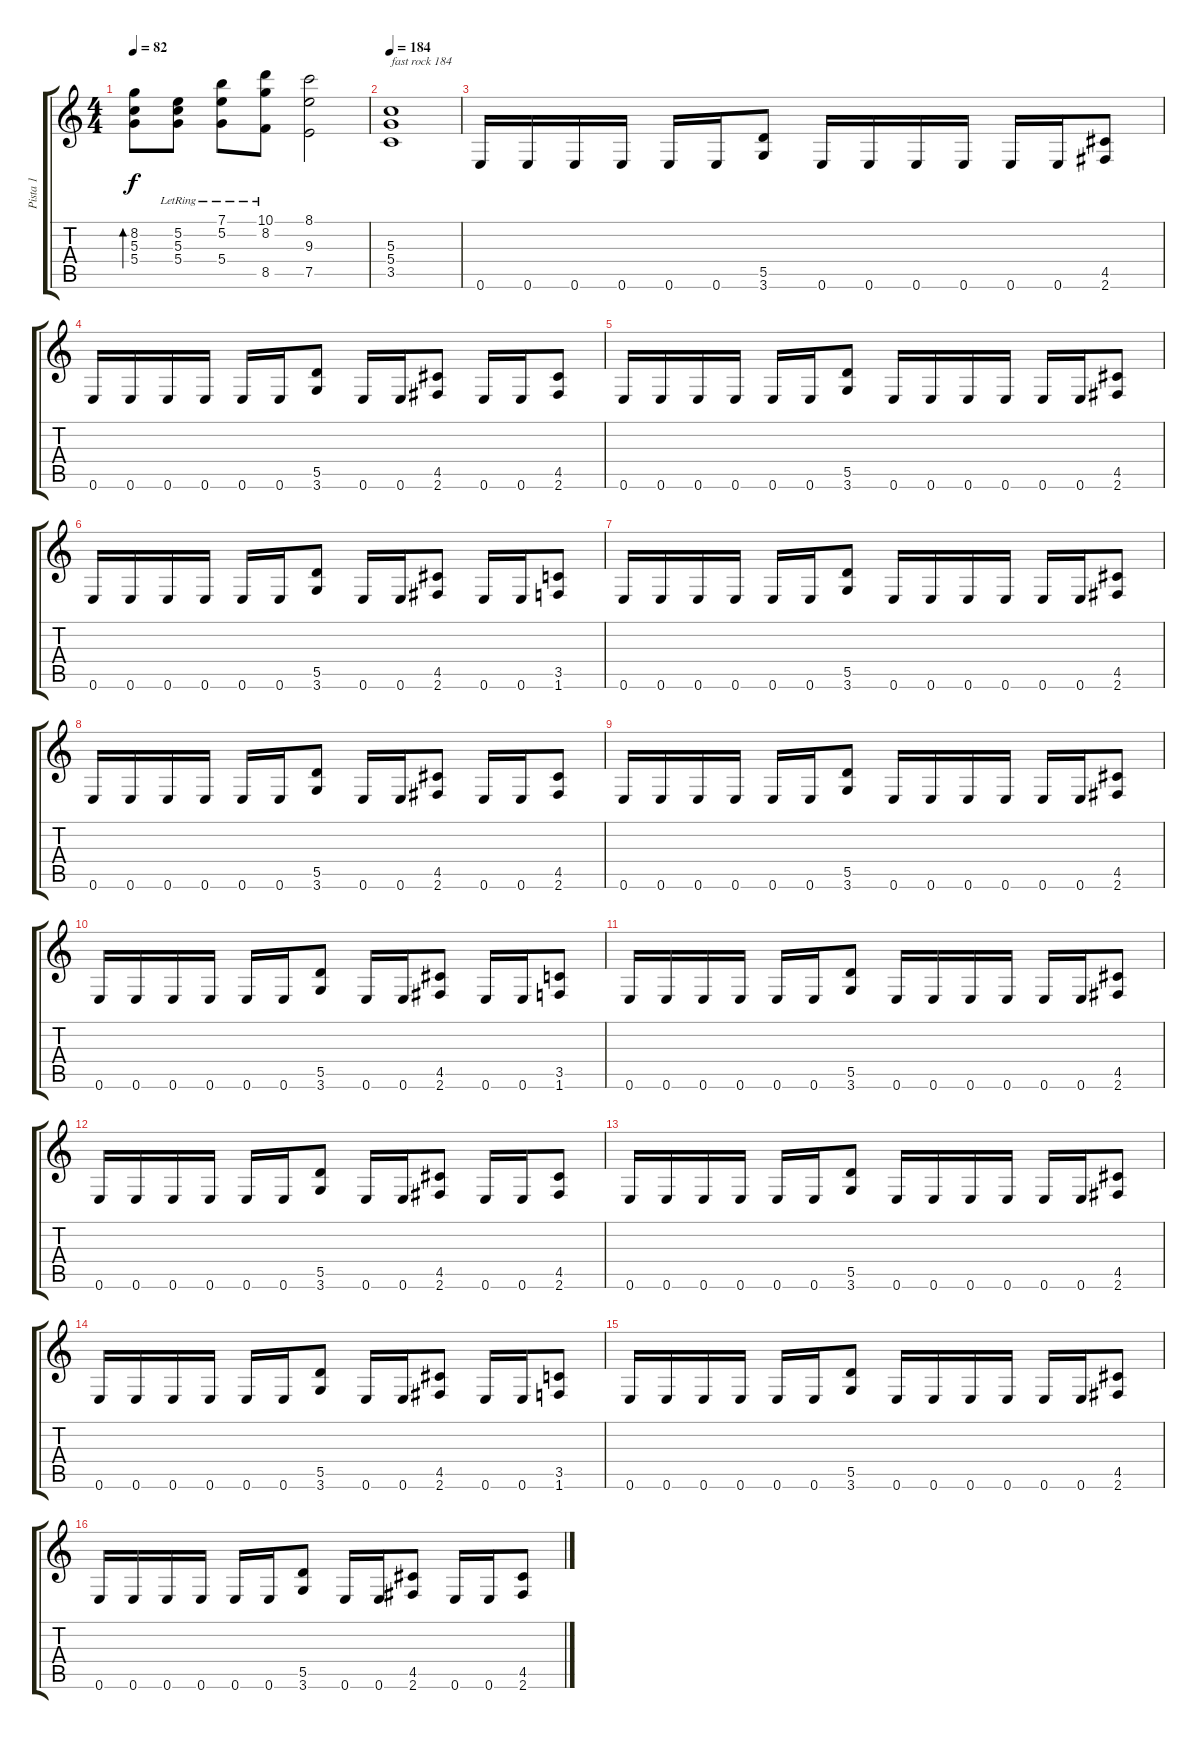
\track ("Pista 1" "Pista 1") {instrument overdrivenguitar}
\staff {score tabs}
\tuning (E4 B3 G3 D3 A2 E2) {hide}
\ts (4 4)
\tempo 82
\clef g2
\ks c
(8.2 5.3 5.4).8{bd 30 dy f} (5.2 5.3{lr} 5.4).8 (7.1 5.2 5.4{lr}).8 (10.1 8.2{lr} 8.5).8 (8.1 9.3 7.5).2 |
\tempo 184
(5.3 5.4 3.5).1{txt "fast rock 184" volume 16 instrument overdrivenguitar} |
0.6.16 0.6.16 0.6.16 0.6.16 0.6.16 0.6.16 (5.5 3.6).8 0.6.16 0.6.16 0.6.16 0.6.16 0.6.16 0.6.16 (4.5 2.6).8 |
0.6.16 0.6.16 0.6.16 0.6.16 0.6.16 0.6.16 (5.5 3.6).8 0.6.16 0.6.16 (4.5 2.6).8 0.6.16 0.6.16 (4.5 2.6).8 |
0.6.16 0.6.16 0.6.16 0.6.16 0.6.16 0.6.16 (5.5 3.6).8 0.6.16 0.6.16 0.6.16 0.6.16 0.6.16 0.6.16 (4.5 2.6).8 |
0.6.16 0.6.16 0.6.16 0.6.16 0.6.16 0.6.16 (5.5 3.6).8 0.6.16 0.6.16 (4.5 2.6).8 0.6.16 0.6.16 (3.5 1.6).8 |
0.6.16 0.6.16 0.6.16 0.6.16 0.6.16 0.6.16 (5.5 3.6).8 0.6.16 0.6.16 0.6.16 0.6.16 0.6.16 0.6.16 (4.5 2.6).8 |
0.6.16 0.6.16 0.6.16 0.6.16 0.6.16 0.6.16 (5.5 3.6).8 0.6.16 0.6.16 (4.5 2.6).8 0.6.16 0.6.16 (4.5 2.6).8 |
0.6.16 0.6.16 0.6.16 0.6.16 0.6.16 0.6.16 (5.5 3.6).8 0.6.16 0.6.16 0.6.16 0.6.16 0.6.16 0.6.16 (4.5 2.6).8 |
0.6.16 0.6.16 0.6.16 0.6.16 0.6.16 0.6.16 (5.5 3.6).8 0.6.16 0.6.16 (4.5 2.6).8 0.6.16 0.6.16 (3.5 1.6).8 |
0.6.16 0.6.16 0.6.16 0.6.16 0.6.16 0.6.16 (5.5 3.6).8 0.6.16 0.6.16 0.6.16 0.6.16 0.6.16 0.6.16 (4.5 2.6).8 |
0.6.16 0.6.16 0.6.16 0.6.16 0.6.16 0.6.16 (5.5 3.6).8 0.6.16 0.6.16 (4.5 2.6).8 0.6.16 0.6.16 (4.5 2.6).8 |
0.6.16 0.6.16 0.6.16 0.6.16 0.6.16 0.6.16 (5.5 3.6).8 0.6.16 0.6.16 0.6.16 0.6.16 0.6.16 0.6.16 (4.5 2.6).8 |
0.6.16 0.6.16 0.6.16 0.6.16 0.6.16 0.6.16 (5.5 3.6).8 0.6.16 0.6.16 (4.5 2.6).8 0.6.16 0.6.16 (3.5 1.6).8 |
0.6.16 0.6.16 0.6.16 0.6.16 0.6.16 0.6.16 (5.5 3.6).8 0.6.16 0.6.16 0.6.16 0.6.16 0.6.16 0.6.16 (4.5 2.6).8 |
0.6.16 0.6.16 0.6.16 0.6.16 0.6.16 0.6.16 (5.5 3.6).8 0.6.16 0.6.16 (4.5 2.6).8 0.6.16 0.6.16 (4.5 2.6).8
